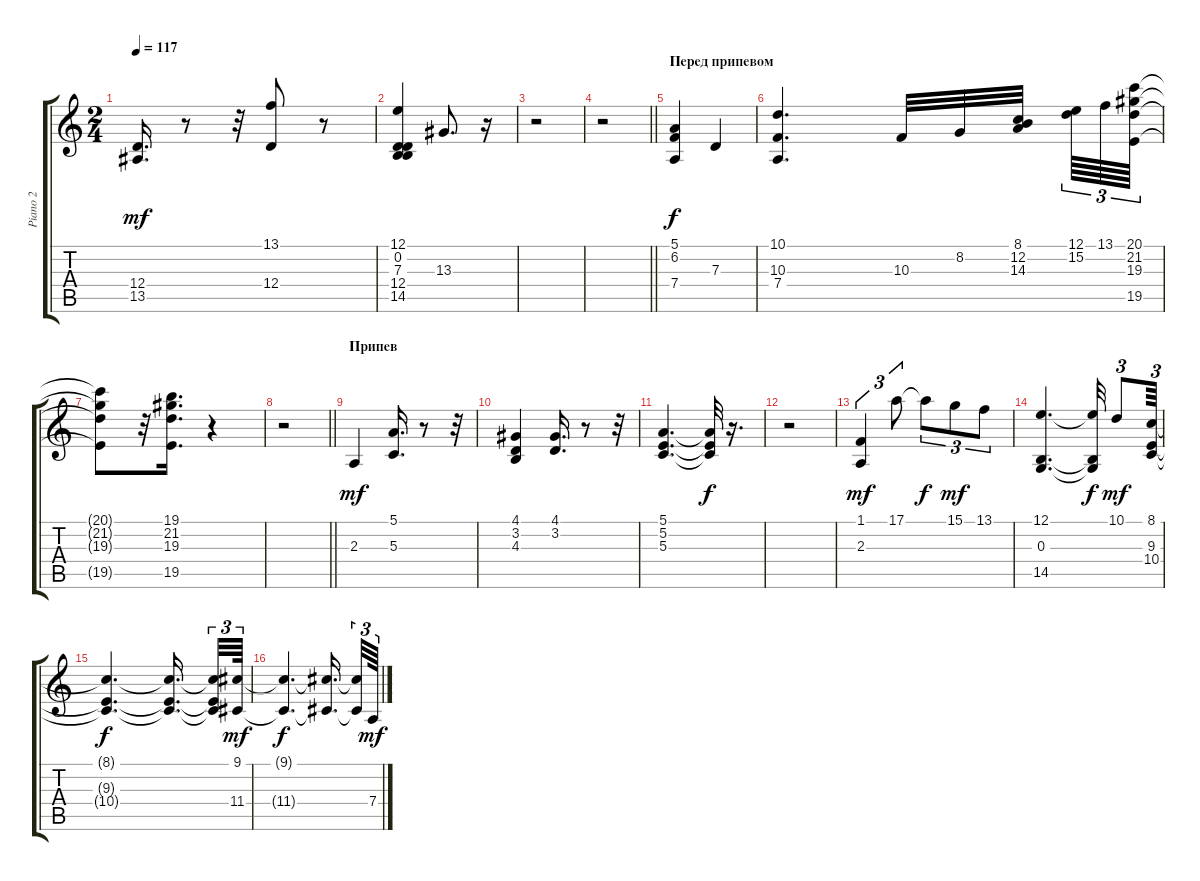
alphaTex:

\track ("Piano 2" "Piano 2") {instrument acousticgrandpiano}
\staff {score tabs}
\tuning (E4 B3 G3 D3 A2 E2) {hide}
\ts (2 4)
\tempo 117
\clef g2
\ks c
(12.4 13.5).16{d dy mf} r.8 r.32 (13.1 12.4).8 r.8 |
(12.1 0.2 7.3 12.4 14.5).4 13.3.8{d} r.16 |
r.2 |
\barLineRight lightlight
r.2 |
\section ("" "Перед припевом")
(5.1 6.2 7.4).4{dy f} 7.3.4 |
(10.1 10.3 7.4).4{d} 10.3.32 8.2.32 (8.1 12.2 14.3).32{beam splitsecondary} (12.1 15.2).64{tu (3 2)} 13.1.64{tu (3 2)} (20.1 21.2 19.3 19.5).64{tu (3 2)} |
(20.1{t} 21.2{t} 19.3{t} 19.5{t}).8 r.32 (19.1 21.2 19.3 19.5).16{d} r.4 |
\barLineRight lightlight
r.2 |
\section ("" "Припев")
2.3.4{dy mf} (5.1 5.3).16{d} r.8 r.32 |
(4.1 3.2 4.3).4 (4.1 3.2).16{d} r.8 r.32 |
(5.1 5.2 5.3).4{d} (5.1{t} 5.2{t} 5.3{t}).32{dy f} r.16{d} |
r.2 |
(1.1 2.3).4{tu (3 2) dy mf} 17.1.8{tu (3 2)} 17.1{t}.8{tu (3 2) dy f} 15.1.8{tu (3 2) dy mf} 13.1.8{tu (3 2)} |
(12.1 0.3 14.5).4{d} (12.1{t} 0.3{t} 14.5{t}).32{dy f} 10.1.8{tu (3 2) dy mf} (8.1 9.3 10.4).64{tu (3 2)} |
(8.1{t} 9.3{t} 10.4{t}).4{d dy f} (8.1{t} 9.3{t} 10.4{t}).16{d beam splitsecondary} (8.1{t} 9.3{t} 10.4{t}).32{tu (3 2)} (9.1 11.4).64{tu (3 2) dy mf} |
(9.1{t} 11.4{t}).4{d dy f} (9.1{t} 11.4{t}).16{d beam splitsecondary} (9.1{t} 11.4{t}).32{tu (3 2)} 7.4.64{tu (3 2) dy mf}
